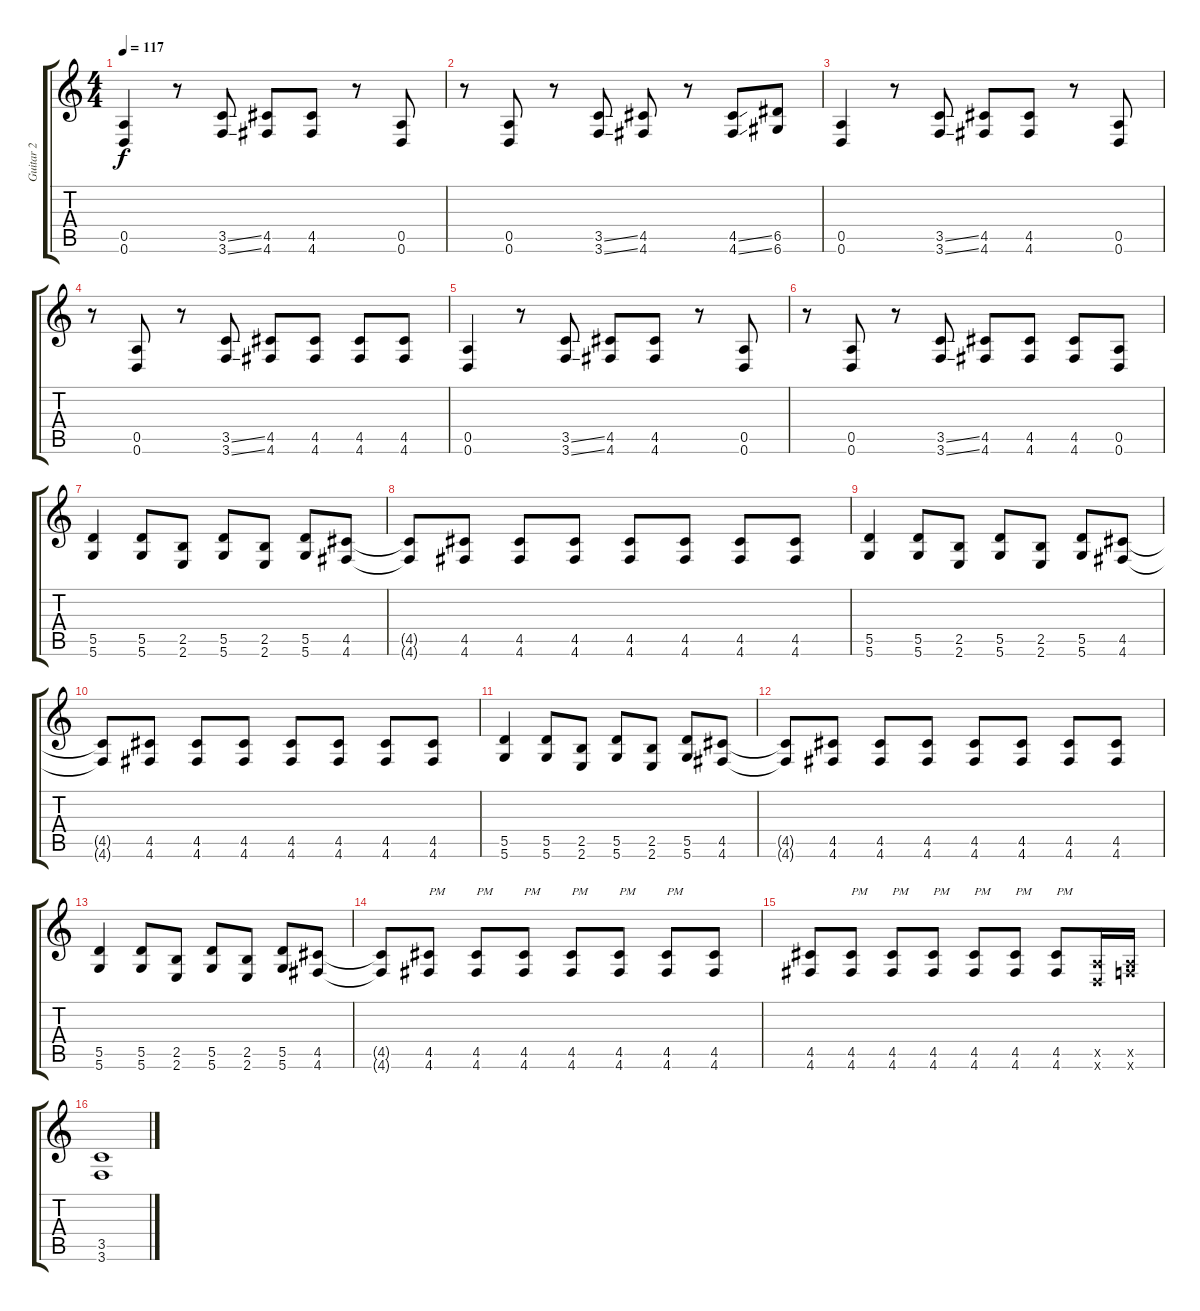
\track ("Guitar 2" "Guitar 2") {instrument overdrivenguitar}
\staff {score tabs}
\tuning (E4 B3 G3 D3 A2 D2) {hide}
\ts (4 4)
\tempo 117
\clef g2
\ks c
(0.5 0.6).4{dy f} r.8 (3.5{ss} 3.6{ss}).8 (4.5 4.6).8 (4.5 4.6).8 r.8 (0.5 0.6).8 |
r.8 (0.5 0.6).8 r.8 (3.5{ss} 3.6{ss}).8 (4.5 4.6).8 r.8 (4.5{ss} 4.6{ss}).8 (6.5 6.6).8 |
(0.5 0.6).4 r.8 (3.5{ss} 3.6{ss}).8 (4.5 4.6).8 (4.5 4.6).8 r.8 (0.5 0.6).8 |
r.8 (0.5 0.6).8 r.8 (3.5{ss} 3.6{ss}).8 (4.5 4.6).8 (4.5 4.6).8 (4.5 4.6).8 (4.5 4.6).8 |
(0.5 0.6).4 r.8 (3.5{ss} 3.6{ss}).8 (4.5 4.6).8 (4.5 4.6).8 r.8 (0.5 0.6).8 |
r.8 (0.5 0.6).8 r.8 (3.5{ss} 3.6{ss}).8 (4.5 4.6).8 (4.5 4.6).8 (4.5 4.6).8 (0.5 0.6).8 |
(5.5 5.6).4 (5.5 5.6).8 (2.5 2.6).8 (5.5 5.6).8 (2.5 2.6).8 (5.5 5.6).8 (4.5 4.6).8 |
(4.5{t} 4.6{t}).8 (4.5 4.6).8 (4.5 4.6).8 (4.5 4.6).8 (4.5 4.6).8 (4.5 4.6).8 (4.5 4.6).8 (4.5 4.6).8 |
(5.5 5.6).4 (5.5 5.6).8 (2.5 2.6).8 (5.5 5.6).8 (2.5 2.6).8 (5.5 5.6).8 (4.5 4.6).8 |
(4.5{t} 4.6{t}).8 (4.5 4.6).8 (4.5 4.6).8 (4.5 4.6).8 (4.5 4.6).8 (4.5 4.6).8 (4.5 4.6).8 (4.5 4.6).8 |
(5.5 5.6).4 (5.5 5.6).8 (2.5 2.6).8 (5.5 5.6).8 (2.5 2.6).8 (5.5 5.6).8 (4.5 4.6).8 |
(4.5{t} 4.6{t}).8 (4.5 4.6).8 (4.5 4.6).8 (4.5 4.6).8 (4.5 4.6).8 (4.5 4.6).8 (4.5 4.6).8 (4.5 4.6).8 |
(5.5 5.6).4 (5.5 5.6).8 (2.5 2.6).8 (5.5 5.6).8 (2.5 2.6).8 (5.5 5.6).8 (4.5 4.6).8 |
(4.5{t} 4.6{t}).8 (4.5 4.6).8{txt "PM" instrument electricguitarmuted} (4.5 4.6).8{txt "PM"} (4.5 4.6).8{txt "PM"} (4.5 4.6).8{txt "PM"} (4.5 4.6).8{txt "PM"} (4.5 4.6).8{txt "PM"} (4.5 4.6).8{instrument overdrivenguitar} |
(4.5 4.6).8{instrument electricguitarmuted} (4.5 4.6).8{txt "PM"} (4.5 4.6).8{txt "PM"} (4.5 4.6).8{txt "PM"} (4.5 4.6).8{txt "PM"} (4.5 4.6).8{txt "PM"} (4.5 4.6).8{txt "PM"} (0.5{x} 0.6{x}).16{instrument overdrivenguitar} (0.5{x} 3.6{x}).16 |
(3.5 3.6).1
